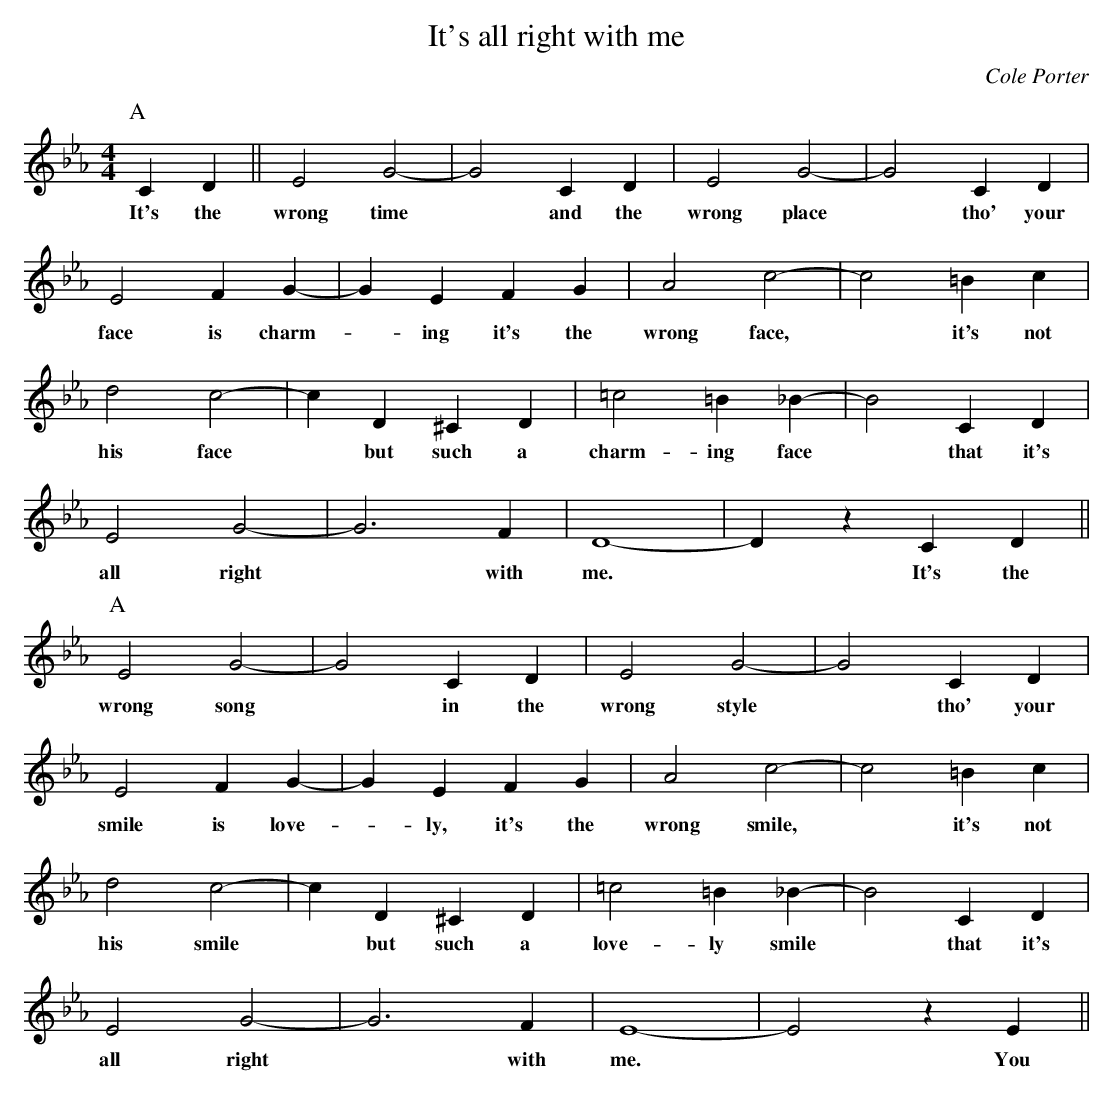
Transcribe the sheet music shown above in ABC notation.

X:1
T:It's all right with me
C:Cole Porter
M:4/4
L:1/4
K:Eb
P:A
CD || E2G2- | G2CD | E2G2- | G2CD |
w:It's the wrong time* and the wrong place* tho' your
E2FG- | GEFG | A2c2- | c2=Bc |
w:face is charm-*ing it's the wrong face,* it's not
d2c2- | cD^CD | =c2=B_B- | B2CD |
w:his face* but such a  charm-ing face* that it's
E2G2- | G3F | D4- | DzCD ||
w:all right* with me.* It's the
P:A
E2G2- | G2CD | E2G2- | G2CD |
w:wrong song* in the wrong style* tho' your
E2FG- | GEFG | A2c2- | c2=Bc |
w:smile is love-*ly, it's the wrong smile,* it's not
d2c2- | cD^CD | =c2=B_B- | B2CD |
w:his smile* but such a  love-ly smile* that it's
E2G2- | G3F | E4- | E2zE ||
w:all right* with me.* You
